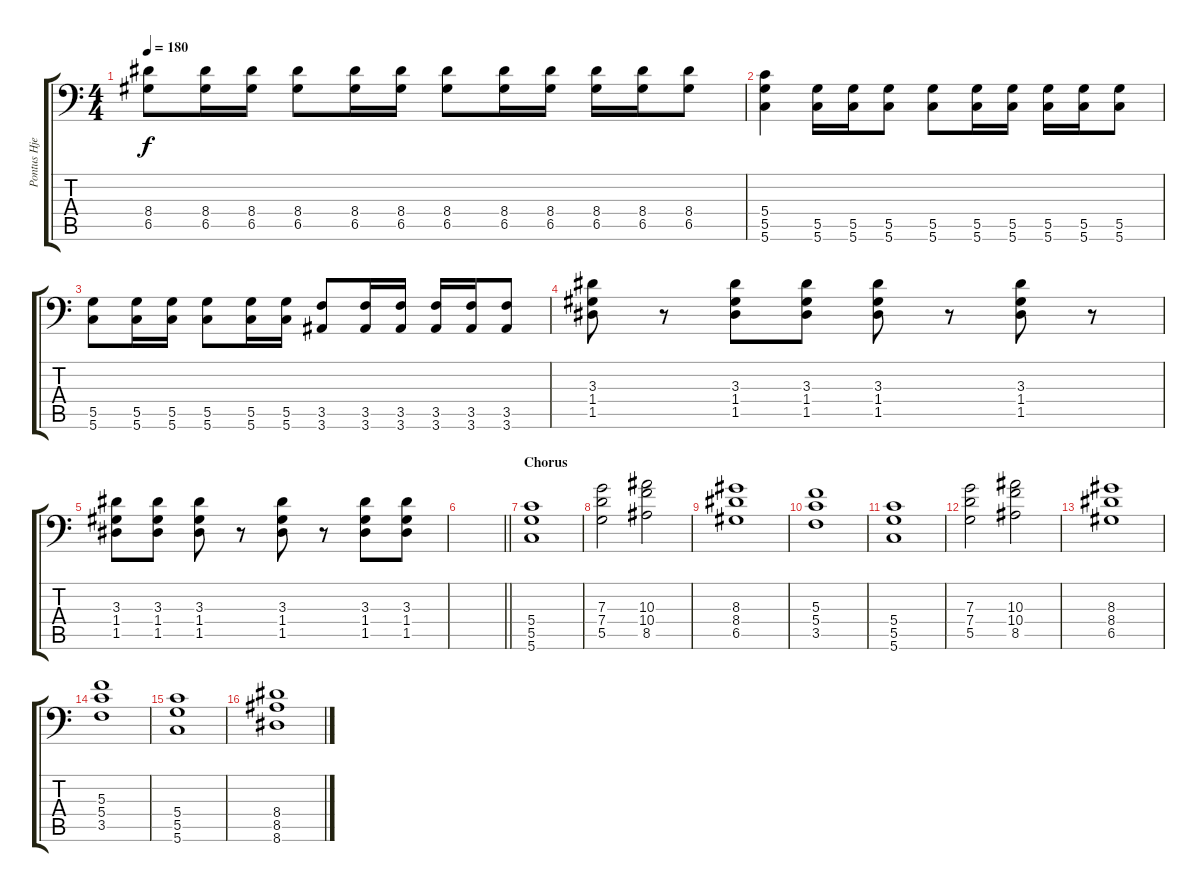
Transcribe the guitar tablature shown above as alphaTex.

\track ("Pontus Hjelm" "Pontus Hje") {instrument distortionguitar}
\staff {score tabs}
\tuning (A3 E3 C3 G2 D2 G1) {hide}
\ts (4 4)
\tempo 180
\clef f4
\ks c
(8.4 6.5).8{dy f} (8.4 6.5).16 (8.4 6.5).16 (8.4 6.5).8 (8.4 6.5).16 (8.4 6.5).16 (8.4 6.5).8 (8.4 6.5).16 (8.4 6.5).16 (8.4 6.5).16 (8.4 6.5).16 (8.4 6.5).8 |
(5.4 5.5 5.6).4 (5.5 5.6).16 (5.5 5.6).16 (5.5 5.6).8 (5.5 5.6).8 (5.5 5.6).16 (5.5 5.6).16 (5.5 5.6).16 (5.5 5.6).16 (5.5 5.6).8 |
(5.5 5.6).8 (5.5 5.6).16 (5.5 5.6).16 (5.5 5.6).8 (5.5 5.6).16 (5.5 5.6).16 (3.5 3.6).8 (3.5 3.6).16 (3.5 3.6).16 (3.5 3.6).16 (3.5 3.6).16 (3.5 3.6).8 |
(3.3 1.4 1.5).8 r.8 (3.3 1.4 1.5).8 (3.3 1.4 1.5).8 (3.3 1.4 1.5).8 r.8 (3.3 1.4 1.5).8 r.8 |
(3.3 1.4 1.5).8 (3.3 1.4 1.5).8 (3.3 1.4 1.5).8 r.8 (3.3 1.4 1.5).8 r.8 (3.3 1.4 1.5).8 (3.3 1.4 1.5).8 |
\barLineRight lightlight
|
\section ("" "Chorus")
(5.4 5.5 5.6).1 |
(7.3 7.4 5.5).2 (10.3 10.4 8.5).2 |
(8.3 8.4 6.5).1 |
(5.3 5.4 3.5).1 |
(5.4 5.5 5.6).1 |
(7.3 7.4 5.5).2 (10.3 10.4 8.5).2 |
(8.3 8.4 6.5).1 |
(5.3 5.4 3.5).1 |
(5.4 5.5 5.6).1 |
(8.4 8.5 8.6).1
